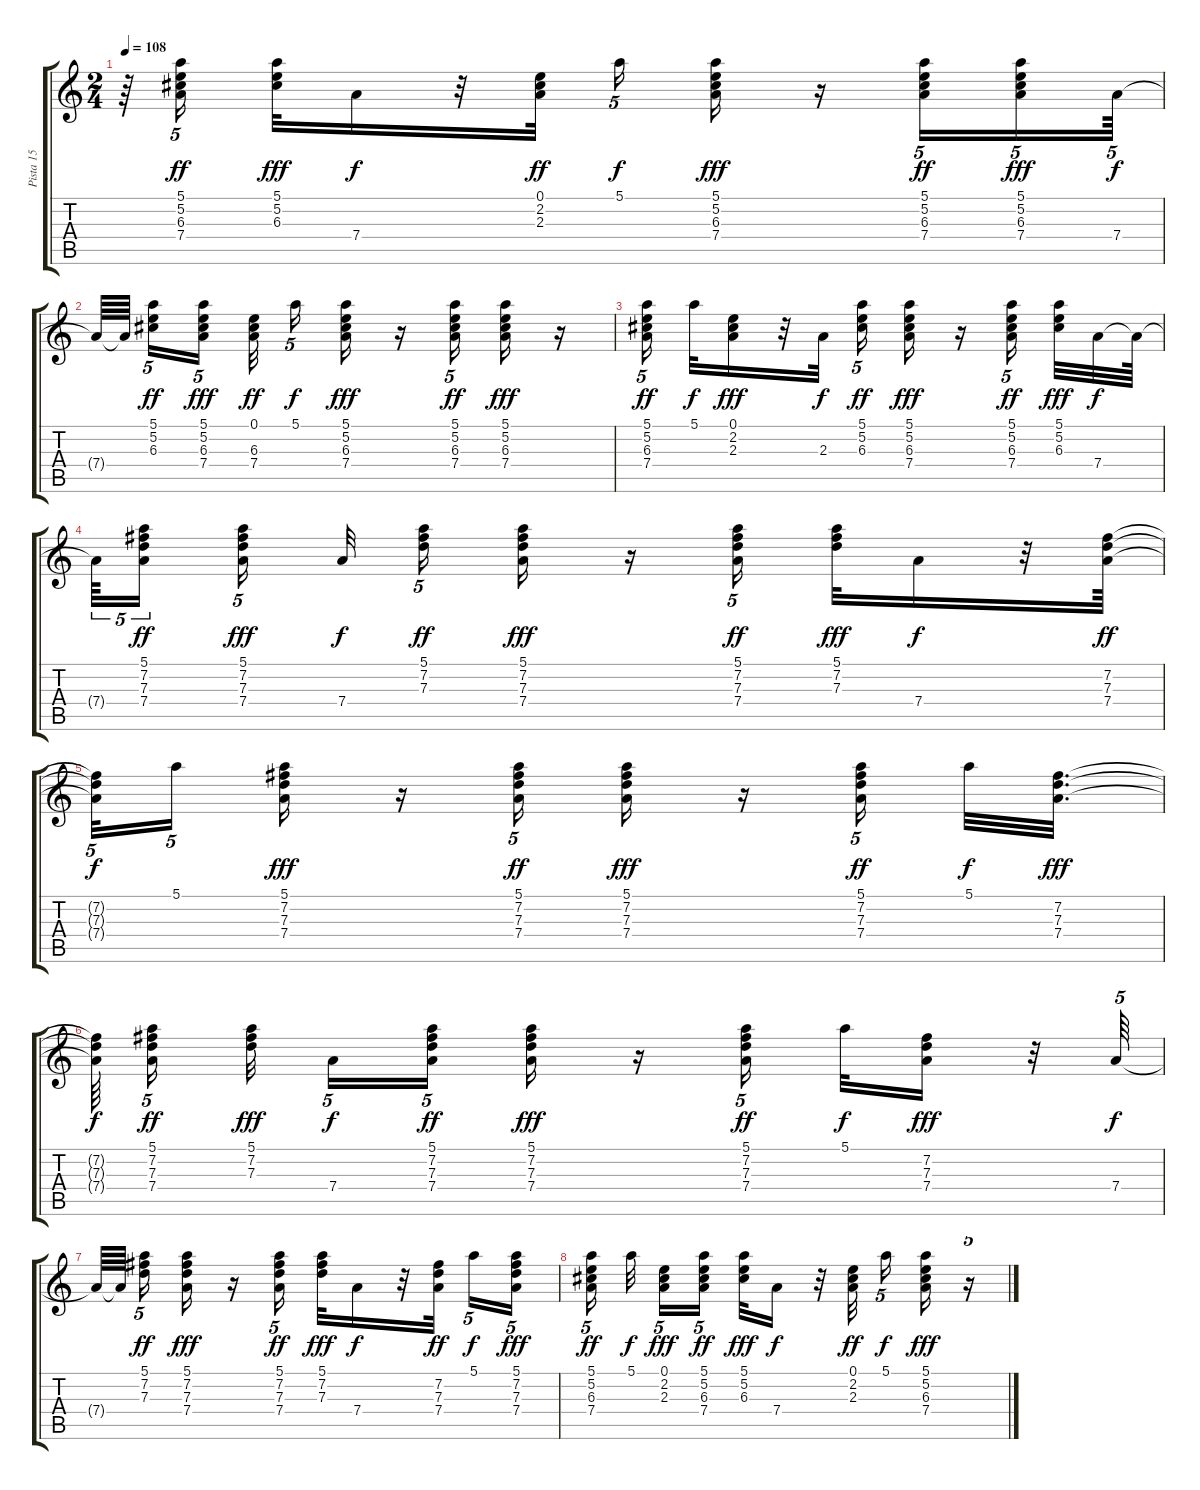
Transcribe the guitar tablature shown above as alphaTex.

\track ("Pista 15" "Pista 15") {instrument electricguitarclean}
\staff {score tabs}
\tuning (E4 B3 G3 D3 A2 E2) {hide}
\ts (2 4)
\tempo 108
\clef g2
\ks c
r.64{dy fff} (5.1 5.2 6.3 7.4).16{tu (5 4) dy ff} (5.1 5.2 6.3).32{dy fff} 7.4.16{dy f} r.32 (0.1 2.2 2.3).32{dy ff} 5.1.16{tu (5 4) dy f} (5.1 5.2 6.3 7.4).16{dy fff} r.16 (5.1 5.2 6.3 7.4).16{tu (5 4) dy ff} (5.1 5.2 6.3 7.4).16{tu (5 4) dy fff} 7.4.64{tu (5 4) dy f} |
7.4{t}.64 7.4{t}.64 (5.1 5.2 6.3).16{tu (5 4) dy ff} (5.1 5.2 6.3 7.4).16{tu (5 4) dy fff} (0.1 6.3 7.4).32{dy ff} 5.1.16{tu (5 4) dy f} (5.1 5.2 6.3 7.4).16{dy fff} r.16 (5.1 5.2 6.3 7.4).16{tu (5 4) dy ff} (5.1 5.2 6.3 7.4).16{dy fff} r.16 |
(5.1 5.2 6.3 7.4).16{tu (5 4) dy ff} 5.1.32{dy f} (0.1 2.2 2.3).16{dy fff} r.32 2.3.32{dy f} (5.1 5.2 6.3).16{tu (5 4) dy ff} (5.1 5.2 6.3 7.4).16{dy fff} r.16 (5.1 5.2 6.3 7.4).16{tu (5 4) dy ff} (5.1 5.2 6.3).32{dy fff} 7.4.32{dy f} 7.4{t}.64 |
7.4{t}.64{tu (5 4)} (5.1 7.2 7.3 7.4).16{tu (5 4) dy ff} (5.1 7.2 7.3 7.4).16{tu (5 4) dy fff} 7.4.32{dy f} (5.1 7.2 7.3).16{tu (5 4) dy ff} (5.1 7.2 7.3 7.4).16{dy fff} r.16 (5.1 7.2 7.3 7.4).16{tu (5 4) dy ff} (5.1 7.2 7.3).32{dy fff} 7.4.16{dy f} r.32 (7.2 7.3 7.4).64{dy ff} |
(7.2{t} 7.3{t} 7.4{t}).32{tu (5 4) dy f} 5.1.16{tu (5 4)} (5.1 7.2 7.3 7.4).16{dy fff} r.16 (5.1 7.2 7.3 7.4).16{tu (5 4) dy ff} (5.1 7.2 7.3 7.4).16{dy fff} r.16 (5.1 7.2 7.3 7.4).16{tu (5 4) dy ff} 5.1.32{dy f} (7.2 7.3 7.4).32{d dy fff} |
(7.2{t} 7.3{t} 7.4{t}).64{dy f} (5.1 7.2 7.3 7.4).16{tu (5 4) dy ff} (5.1 7.2 7.3).32{dy fff} 7.4.16{tu (5 4) dy f} (5.1 7.2 7.3 7.4).16{tu (5 4) dy ff} (5.1 7.2 7.3 7.4).16{dy fff} r.16 (5.1 7.2 7.3 7.4).16{tu (5 4) dy ff} 5.1.32{dy f} (7.2 7.3 7.4).16{dy fff} r.32 7.4.64{tu (5 4) dy f} |
7.4{t}.64 7.4{t}.64 (5.1 7.2 7.3).16{tu (5 4) dy ff} (5.1 7.2 7.3 7.4).16{dy fff} r.16 (5.1 7.2 7.3 7.4).16{tu (5 4) dy ff} (5.1 7.2 7.3).32{dy fff} 7.4.16{dy f} r.32 (7.2 7.3 7.4).32{dy ff} 5.1.16{tu (5 4) dy f} (5.1 7.2 7.3 7.4).16{tu (5 4) dy fff} |
(5.1 5.2 6.3 7.4).16{tu (5 4) dy ff} 5.1.32{dy f} (0.1 2.2 2.3).16{tu (5 4) dy fff} (5.1 5.2 6.3 7.4).16{tu (5 4) dy ff} (5.1 5.2 6.3).32{dy fff} 7.4.16{dy f} r.32 (0.1 2.2 2.3).32{dy ff} 5.1.16{tu (5 4) dy f} (5.1 5.2 6.3 7.4).16{dy fff} r.16{tu (5 4)}
